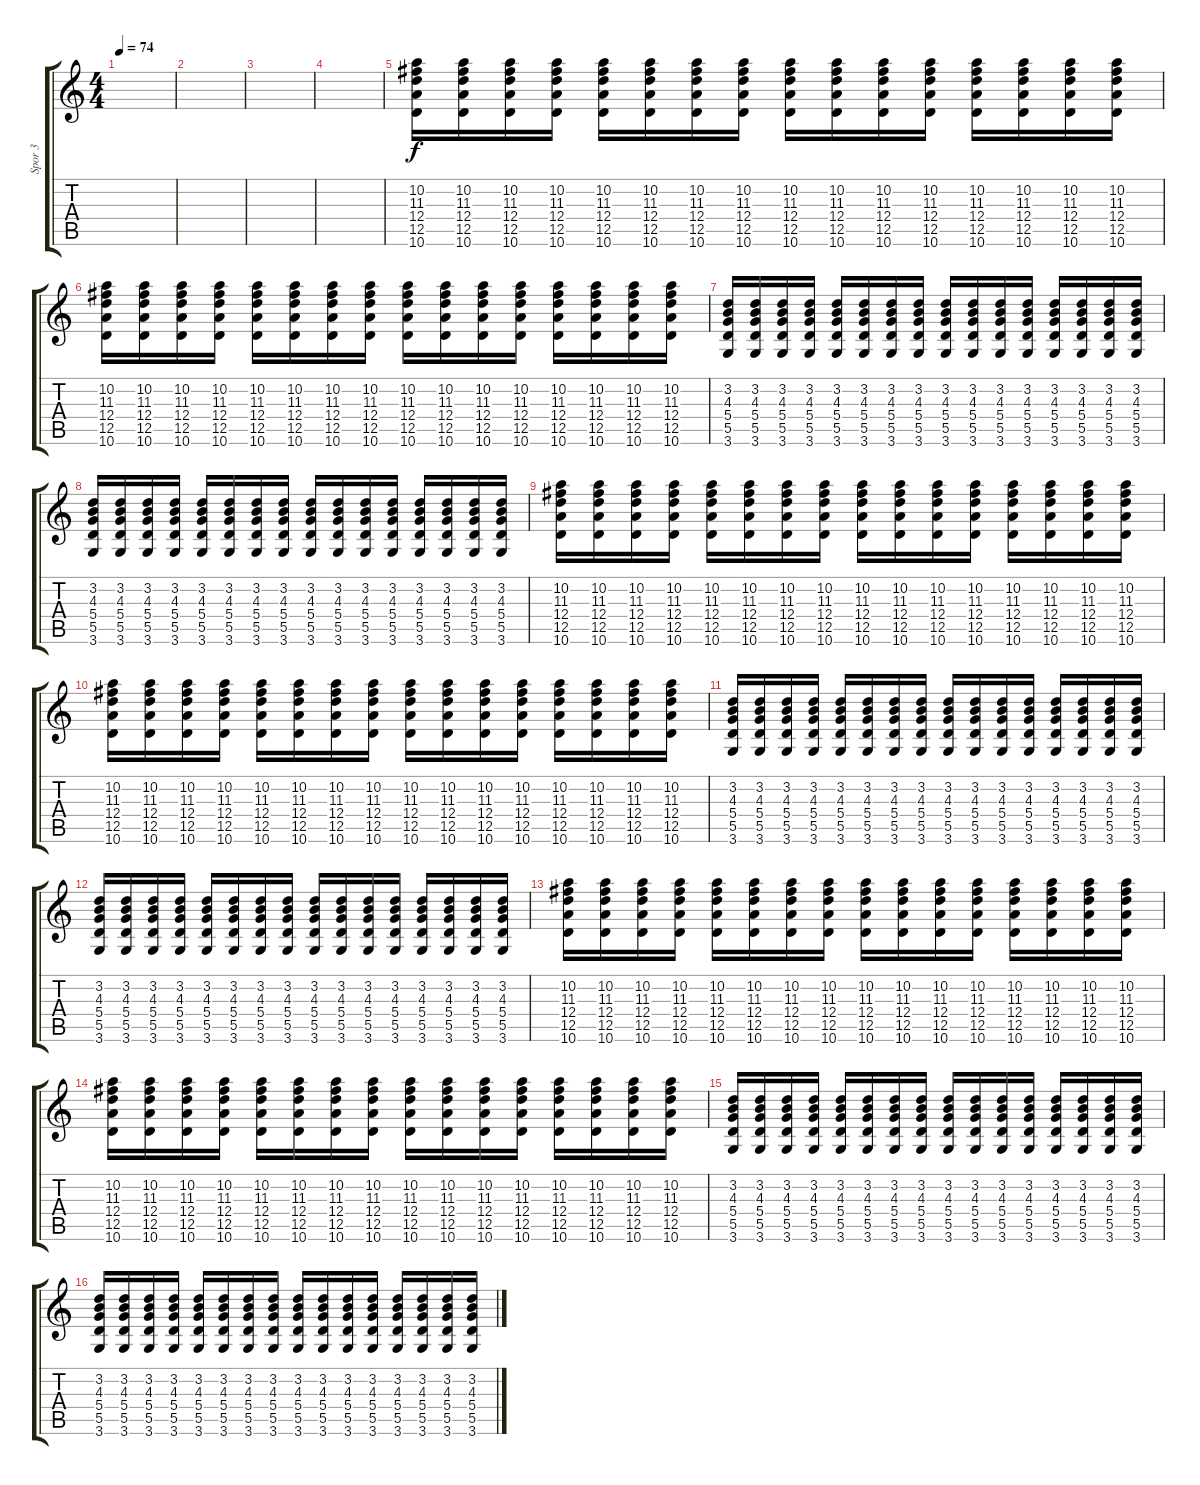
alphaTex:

\track ("Spor 3" "Spor 3") {instrument overdrivenguitar}
\staff {score tabs}
\tuning (E4 B3 G3 D3 A2 E2) {hide}
\ts (4 4)
\tempo 74
\clef g2
\ks c
|
|
|
|
(10.2 11.3 12.4 12.5 10.6).16 (10.2 11.3 12.4 12.5 10.6).16 (10.2 11.3 12.4 12.5 10.6).16 (10.2 11.3 12.4 12.5 10.6).16 (10.2 11.3 12.4 12.5 10.6).16 (10.2 11.3 12.4 12.5 10.6).16 (10.2 11.3 12.4 12.5 10.6).16 (10.2 11.3 12.4 12.5 10.6).16 (10.2 11.3 12.4 12.5 10.6).16 (10.2 11.3 12.4 12.5 10.6).16 (10.2 11.3 12.4 12.5 10.6).16 (10.2 11.3 12.4 12.5 10.6).16 (10.2 11.3 12.4 12.5 10.6).16 (10.2 11.3 12.4 12.5 10.6).16 (10.2 11.3 12.4 12.5 10.6).16 (10.2 11.3 12.4 12.5 10.6).16 |
(10.2 11.3 12.4 12.5 10.6).16 (10.2 11.3 12.4 12.5 10.6).16 (10.2 11.3 12.4 12.5 10.6).16 (10.2 11.3 12.4 12.5 10.6).16 (10.2 11.3 12.4 12.5 10.6).16 (10.2 11.3 12.4 12.5 10.6).16 (10.2 11.3 12.4 12.5 10.6).16 (10.2 11.3 12.4 12.5 10.6).16 (10.2 11.3 12.4 12.5 10.6).16 (10.2 11.3 12.4 12.5 10.6).16 (10.2 11.3 12.4 12.5 10.6).16 (10.2 11.3 12.4 12.5 10.6).16 (10.2 11.3 12.4 12.5 10.6).16 (10.2 11.3 12.4 12.5 10.6).16 (10.2 11.3 12.4 12.5 10.6).16 (10.2 11.3 12.4 12.5 10.6).16 |
(3.2 4.3 5.4 5.5 3.6).16 (3.2 4.3 5.4 5.5 3.6).16 (3.2 4.3 5.4 5.5 3.6).16 (3.2 4.3 5.4 5.5 3.6).16 (3.2 4.3 5.4 5.5 3.6).16 (3.2 4.3 5.4 5.5 3.6).16 (3.2 4.3 5.4 5.5 3.6).16 (3.2 4.3 5.4 5.5 3.6).16 (3.2 4.3 5.4 5.5 3.6).16 (3.2 4.3 5.4 5.5 3.6).16 (3.2 4.3 5.4 5.5 3.6).16 (3.2 4.3 5.4 5.5 3.6).16 (3.2 4.3 5.4 5.5 3.6).16 (3.2 4.3 5.4 5.5 3.6).16 (3.2 4.3 5.4 5.5 3.6).16 (3.2 4.3 5.4 5.5 3.6).16 |
(3.2 4.3 5.4 5.5 3.6).16 (3.2 4.3 5.4 5.5 3.6).16 (3.2 4.3 5.4 5.5 3.6).16 (3.2 4.3 5.4 5.5 3.6).16 (3.2 4.3 5.4 5.5 3.6).16 (3.2 4.3 5.4 5.5 3.6).16 (3.2 4.3 5.4 5.5 3.6).16 (3.2 4.3 5.4 5.5 3.6).16 (3.2 4.3 5.4 5.5 3.6).16 (3.2 4.3 5.4 5.5 3.6).16 (3.2 4.3 5.4 5.5 3.6).16 (3.2 4.3 5.4 5.5 3.6).16 (3.2 4.3 5.4 5.5 3.6).16 (3.2 4.3 5.4 5.5 3.6).16 (3.2 4.3 5.4 5.5 3.6).16 (3.2 4.3 5.4 5.5 3.6).16 |
(10.2 11.3 12.4 12.5 10.6).16 (10.2 11.3 12.4 12.5 10.6).16 (10.2 11.3 12.4 12.5 10.6).16 (10.2 11.3 12.4 12.5 10.6).16 (10.2 11.3 12.4 12.5 10.6).16 (10.2 11.3 12.4 12.5 10.6).16 (10.2 11.3 12.4 12.5 10.6).16 (10.2 11.3 12.4 12.5 10.6).16 (10.2 11.3 12.4 12.5 10.6).16 (10.2 11.3 12.4 12.5 10.6).16 (10.2 11.3 12.4 12.5 10.6).16 (10.2 11.3 12.4 12.5 10.6).16 (10.2 11.3 12.4 12.5 10.6).16 (10.2 11.3 12.4 12.5 10.6).16 (10.2 11.3 12.4 12.5 10.6).16 (10.2 11.3 12.4 12.5 10.6).16 |
(10.2 11.3 12.4 12.5 10.6).16 (10.2 11.3 12.4 12.5 10.6).16 (10.2 11.3 12.4 12.5 10.6).16 (10.2 11.3 12.4 12.5 10.6).16 (10.2 11.3 12.4 12.5 10.6).16 (10.2 11.3 12.4 12.5 10.6).16 (10.2 11.3 12.4 12.5 10.6).16 (10.2 11.3 12.4 12.5 10.6).16 (10.2 11.3 12.4 12.5 10.6).16 (10.2 11.3 12.4 12.5 10.6).16 (10.2 11.3 12.4 12.5 10.6).16 (10.2 11.3 12.4 12.5 10.6).16 (10.2 11.3 12.4 12.5 10.6).16 (10.2 11.3 12.4 12.5 10.6).16 (10.2 11.3 12.4 12.5 10.6).16 (10.2 11.3 12.4 12.5 10.6).16 |
(3.2 4.3 5.4 5.5 3.6).16 (3.2 4.3 5.4 5.5 3.6).16 (3.2 4.3 5.4 5.5 3.6).16 (3.2 4.3 5.4 5.5 3.6).16 (3.2 4.3 5.4 5.5 3.6).16 (3.2 4.3 5.4 5.5 3.6).16 (3.2 4.3 5.4 5.5 3.6).16 (3.2 4.3 5.4 5.5 3.6).16 (3.2 4.3 5.4 5.5 3.6).16 (3.2 4.3 5.4 5.5 3.6).16 (3.2 4.3 5.4 5.5 3.6).16 (3.2 4.3 5.4 5.5 3.6).16 (3.2 4.3 5.4 5.5 3.6).16 (3.2 4.3 5.4 5.5 3.6).16 (3.2 4.3 5.4 5.5 3.6).16 (3.2 4.3 5.4 5.5 3.6).16 |
(3.2 4.3 5.4 5.5 3.6).16 (3.2 4.3 5.4 5.5 3.6).16 (3.2 4.3 5.4 5.5 3.6).16 (3.2 4.3 5.4 5.5 3.6).16 (3.2 4.3 5.4 5.5 3.6).16 (3.2 4.3 5.4 5.5 3.6).16 (3.2 4.3 5.4 5.5 3.6).16 (3.2 4.3 5.4 5.5 3.6).16 (3.2 4.3 5.4 5.5 3.6).16 (3.2 4.3 5.4 5.5 3.6).16 (3.2 4.3 5.4 5.5 3.6).16 (3.2 4.3 5.4 5.5 3.6).16 (3.2 4.3 5.4 5.5 3.6).16 (3.2 4.3 5.4 5.5 3.6).16 (3.2 4.3 5.4 5.5 3.6).16 (3.2 4.3 5.4 5.5 3.6).16 |
(10.2 11.3 12.4 12.5 10.6).16 (10.2 11.3 12.4 12.5 10.6).16 (10.2 11.3 12.4 12.5 10.6).16 (10.2 11.3 12.4 12.5 10.6).16 (10.2 11.3 12.4 12.5 10.6).16 (10.2 11.3 12.4 12.5 10.6).16 (10.2 11.3 12.4 12.5 10.6).16 (10.2 11.3 12.4 12.5 10.6).16 (10.2 11.3 12.4 12.5 10.6).16 (10.2 11.3 12.4 12.5 10.6).16 (10.2 11.3 12.4 12.5 10.6).16 (10.2 11.3 12.4 12.5 10.6).16 (10.2 11.3 12.4 12.5 10.6).16 (10.2 11.3 12.4 12.5 10.6).16 (10.2 11.3 12.4 12.5 10.6).16 (10.2 11.3 12.4 12.5 10.6).16 |
(10.2 11.3 12.4 12.5 10.6).16 (10.2 11.3 12.4 12.5 10.6).16 (10.2 11.3 12.4 12.5 10.6).16 (10.2 11.3 12.4 12.5 10.6).16 (10.2 11.3 12.4 12.5 10.6).16 (10.2 11.3 12.4 12.5 10.6).16 (10.2 11.3 12.4 12.5 10.6).16 (10.2 11.3 12.4 12.5 10.6).16 (10.2 11.3 12.4 12.5 10.6).16 (10.2 11.3 12.4 12.5 10.6).16 (10.2 11.3 12.4 12.5 10.6).16 (10.2 11.3 12.4 12.5 10.6).16 (10.2 11.3 12.4 12.5 10.6).16 (10.2 11.3 12.4 12.5 10.6).16 (10.2 11.3 12.4 12.5 10.6).16 (10.2 11.3 12.4 12.5 10.6).16 |
(3.2 4.3 5.4 5.5 3.6).16 (3.2 4.3 5.4 5.5 3.6).16 (3.2 4.3 5.4 5.5 3.6).16 (3.2 4.3 5.4 5.5 3.6).16 (3.2 4.3 5.4 5.5 3.6).16 (3.2 4.3 5.4 5.5 3.6).16 (3.2 4.3 5.4 5.5 3.6).16 (3.2 4.3 5.4 5.5 3.6).16 (3.2 4.3 5.4 5.5 3.6).16 (3.2 4.3 5.4 5.5 3.6).16 (3.2 4.3 5.4 5.5 3.6).16 (3.2 4.3 5.4 5.5 3.6).16 (3.2 4.3 5.4 5.5 3.6).16 (3.2 4.3 5.4 5.5 3.6).16 (3.2 4.3 5.4 5.5 3.6).16 (3.2 4.3 5.4 5.5 3.6).16 |
(3.2 4.3 5.4 5.5 3.6).16 (3.2 4.3 5.4 5.5 3.6).16 (3.2 4.3 5.4 5.5 3.6).16 (3.2 4.3 5.4 5.5 3.6).16 (3.2 4.3 5.4 5.5 3.6).16 (3.2 4.3 5.4 5.5 3.6).16 (3.2 4.3 5.4 5.5 3.6).16 (3.2 4.3 5.4 5.5 3.6).16 (3.2 4.3 5.4 5.5 3.6).16 (3.2 4.3 5.4 5.5 3.6).16 (3.2 4.3 5.4 5.5 3.6).16 (3.2 4.3 5.4 5.5 3.6).16 (3.2 4.3 5.4 5.5 3.6).16 (3.2 4.3 5.4 5.5 3.6).16 (3.2 4.3 5.4 5.5 3.6).16 (3.2 4.3 5.4 5.5 3.6).16
